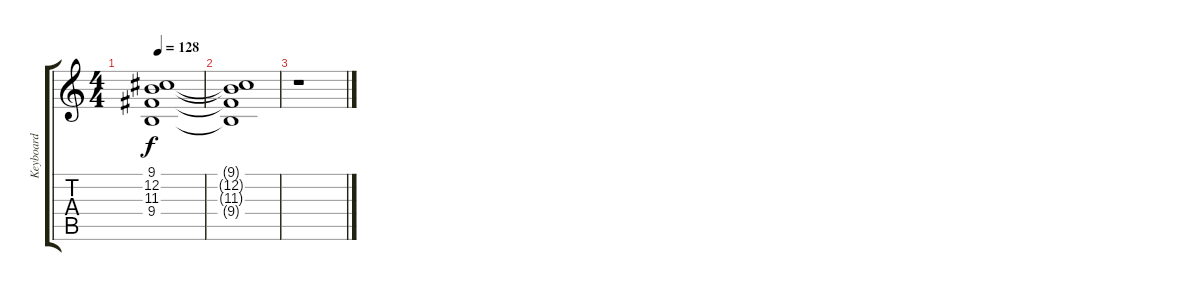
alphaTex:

\track ("Keyboard" "Keyboard") {instrument pad3polysynth}
\staff {score tabs}
\tuning (E4 B3 G3 D3 A2 E2) {hide}
\ts (4 4)
\tempo 128
\clef g2
\ks c
(9.1{t} 12.2{t} 11.3{t} 9.4{t}).1{dy f} |
(9.1{t} 12.2{t} 11.3{t} 9.4{t}).1 |
r.1
